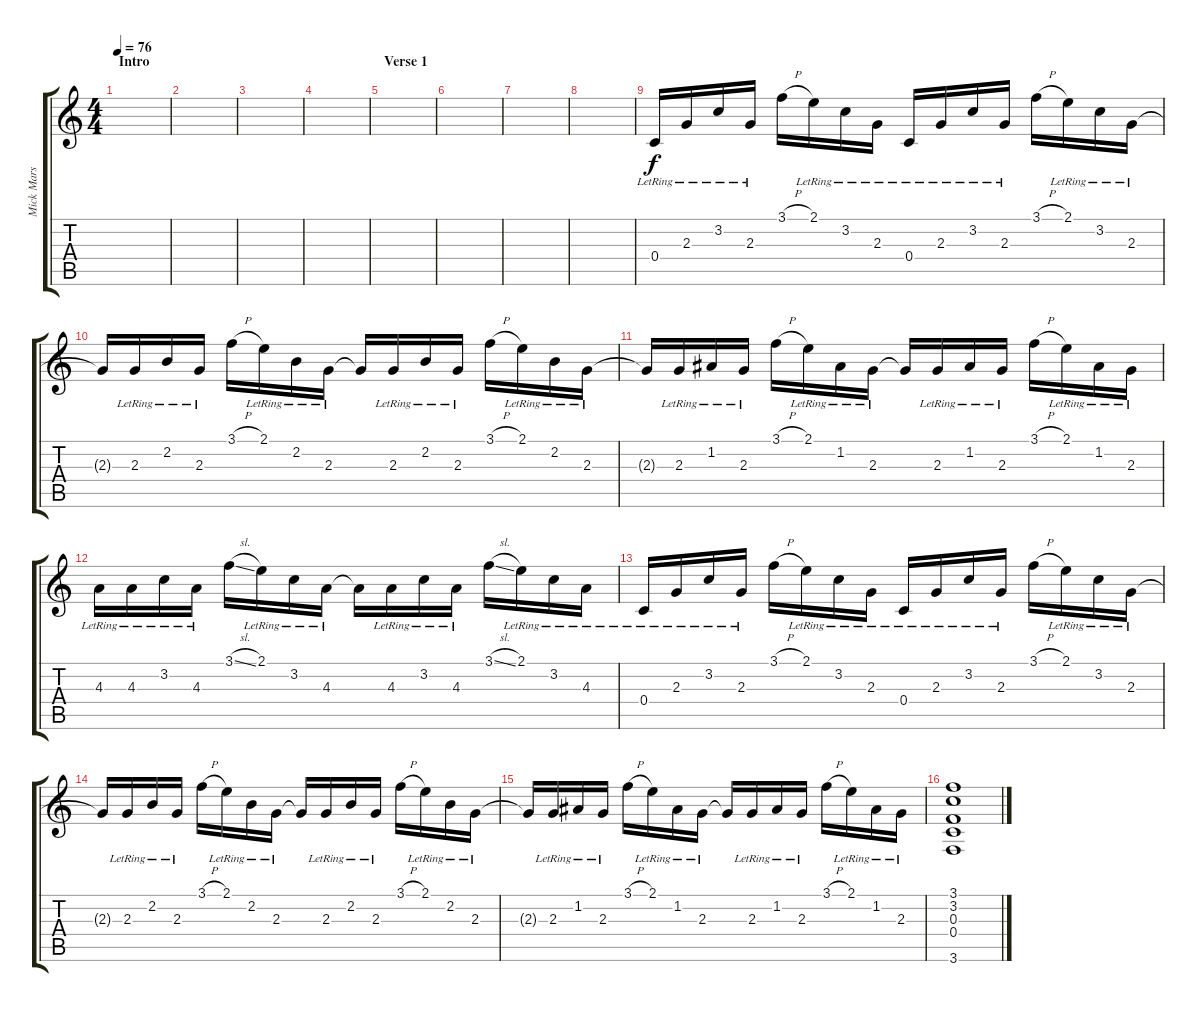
\track ("Mick Mars Acoustic" "Mick Mars ") {instrument acousticguitarsteel}
\staff {score tabs}
\tuning (D4 A3 F3 C3 G2 D2) {hide}
\ts (4 4)
\section ("" "Intro")
\tempo 76
\clef g2
\ks c
|
|
|
|
\section ("" "Verse 1")
|
|
|
|
0.4{lr}.16 2.3{lr}.16 3.2{lr}.16 2.3{lr}.16 3.1{h}.16 2.1{lr}.16 3.2{lr}.16 2.3{lr}.16 0.4{lr}.16 2.3{lr}.16 3.2{lr}.16 2.3{lr}.16 3.1{h}.16 2.1{lr}.16 3.2{lr}.16 2.3{lr}.16 |
2.3{t}.16 2.3{lr}.16 2.2{lr}.16 2.3{lr}.16 3.1{h}.16 2.1{lr}.16 2.2{lr}.16 2.3{lr}.16 2.3{t}.16 2.3{lr}.16 2.2{lr}.16 2.3{lr}.16 3.1{h}.16 2.1{lr}.16 2.2{lr}.16 2.3{lr}.16 |
2.3{t}.16 2.3{lr}.16 1.2{lr}.16 2.3{lr}.16 3.1{h}.16 2.1{lr}.16 1.2{lr}.16 2.3{lr}.16 2.3{t}.16 2.3{lr}.16 1.2{lr}.16 2.3{lr}.16 3.1{h}.16 2.1{lr}.16 1.2{lr}.16 2.3{lr}.16 |
4.3{lr}.16 4.3{lr}.16 3.2{lr}.16 4.3{lr}.16 3.1{sl}.16 2.1{lr}.16 3.2{lr}.16 4.3{lr}.16 4.3{t}.16 4.3{lr}.16 3.2{lr}.16 4.3{lr}.16 3.1{sl}.16 2.1{lr}.16 3.2{lr}.16 4.3{lr}.16 |
0.4{lr}.16 2.3{lr}.16 3.2{lr}.16 2.3{lr}.16 3.1{h}.16 2.1{lr}.16 3.2{lr}.16 2.3{lr}.16 0.4{lr}.16 2.3{lr}.16 3.2{lr}.16 2.3{lr}.16 3.1{h}.16 2.1{lr}.16 3.2{lr}.16 2.3{lr}.16 |
2.3{t}.16 2.3{lr}.16 2.2{lr}.16 2.3{lr}.16 3.1{h}.16 2.1{lr}.16 2.2{lr}.16 2.3{lr}.16 2.3{t}.16 2.3{lr}.16 2.2{lr}.16 2.3{lr}.16 3.1{h}.16 2.1{lr}.16 2.2{lr}.16 2.3{lr}.16 |
2.3{t}.16 2.3{lr}.16 1.2{lr}.16 2.3{lr}.16 3.1{h}.16 2.1{lr}.16 1.2{lr}.16 2.3{lr}.16 2.3{t}.16 2.3{lr}.16 1.2{lr}.16 2.3{lr}.16 3.1{h}.16 2.1{lr}.16 1.2{lr}.16 2.3{lr}.16 |
(3.1 3.2 0.3 0.4 3.6).1
